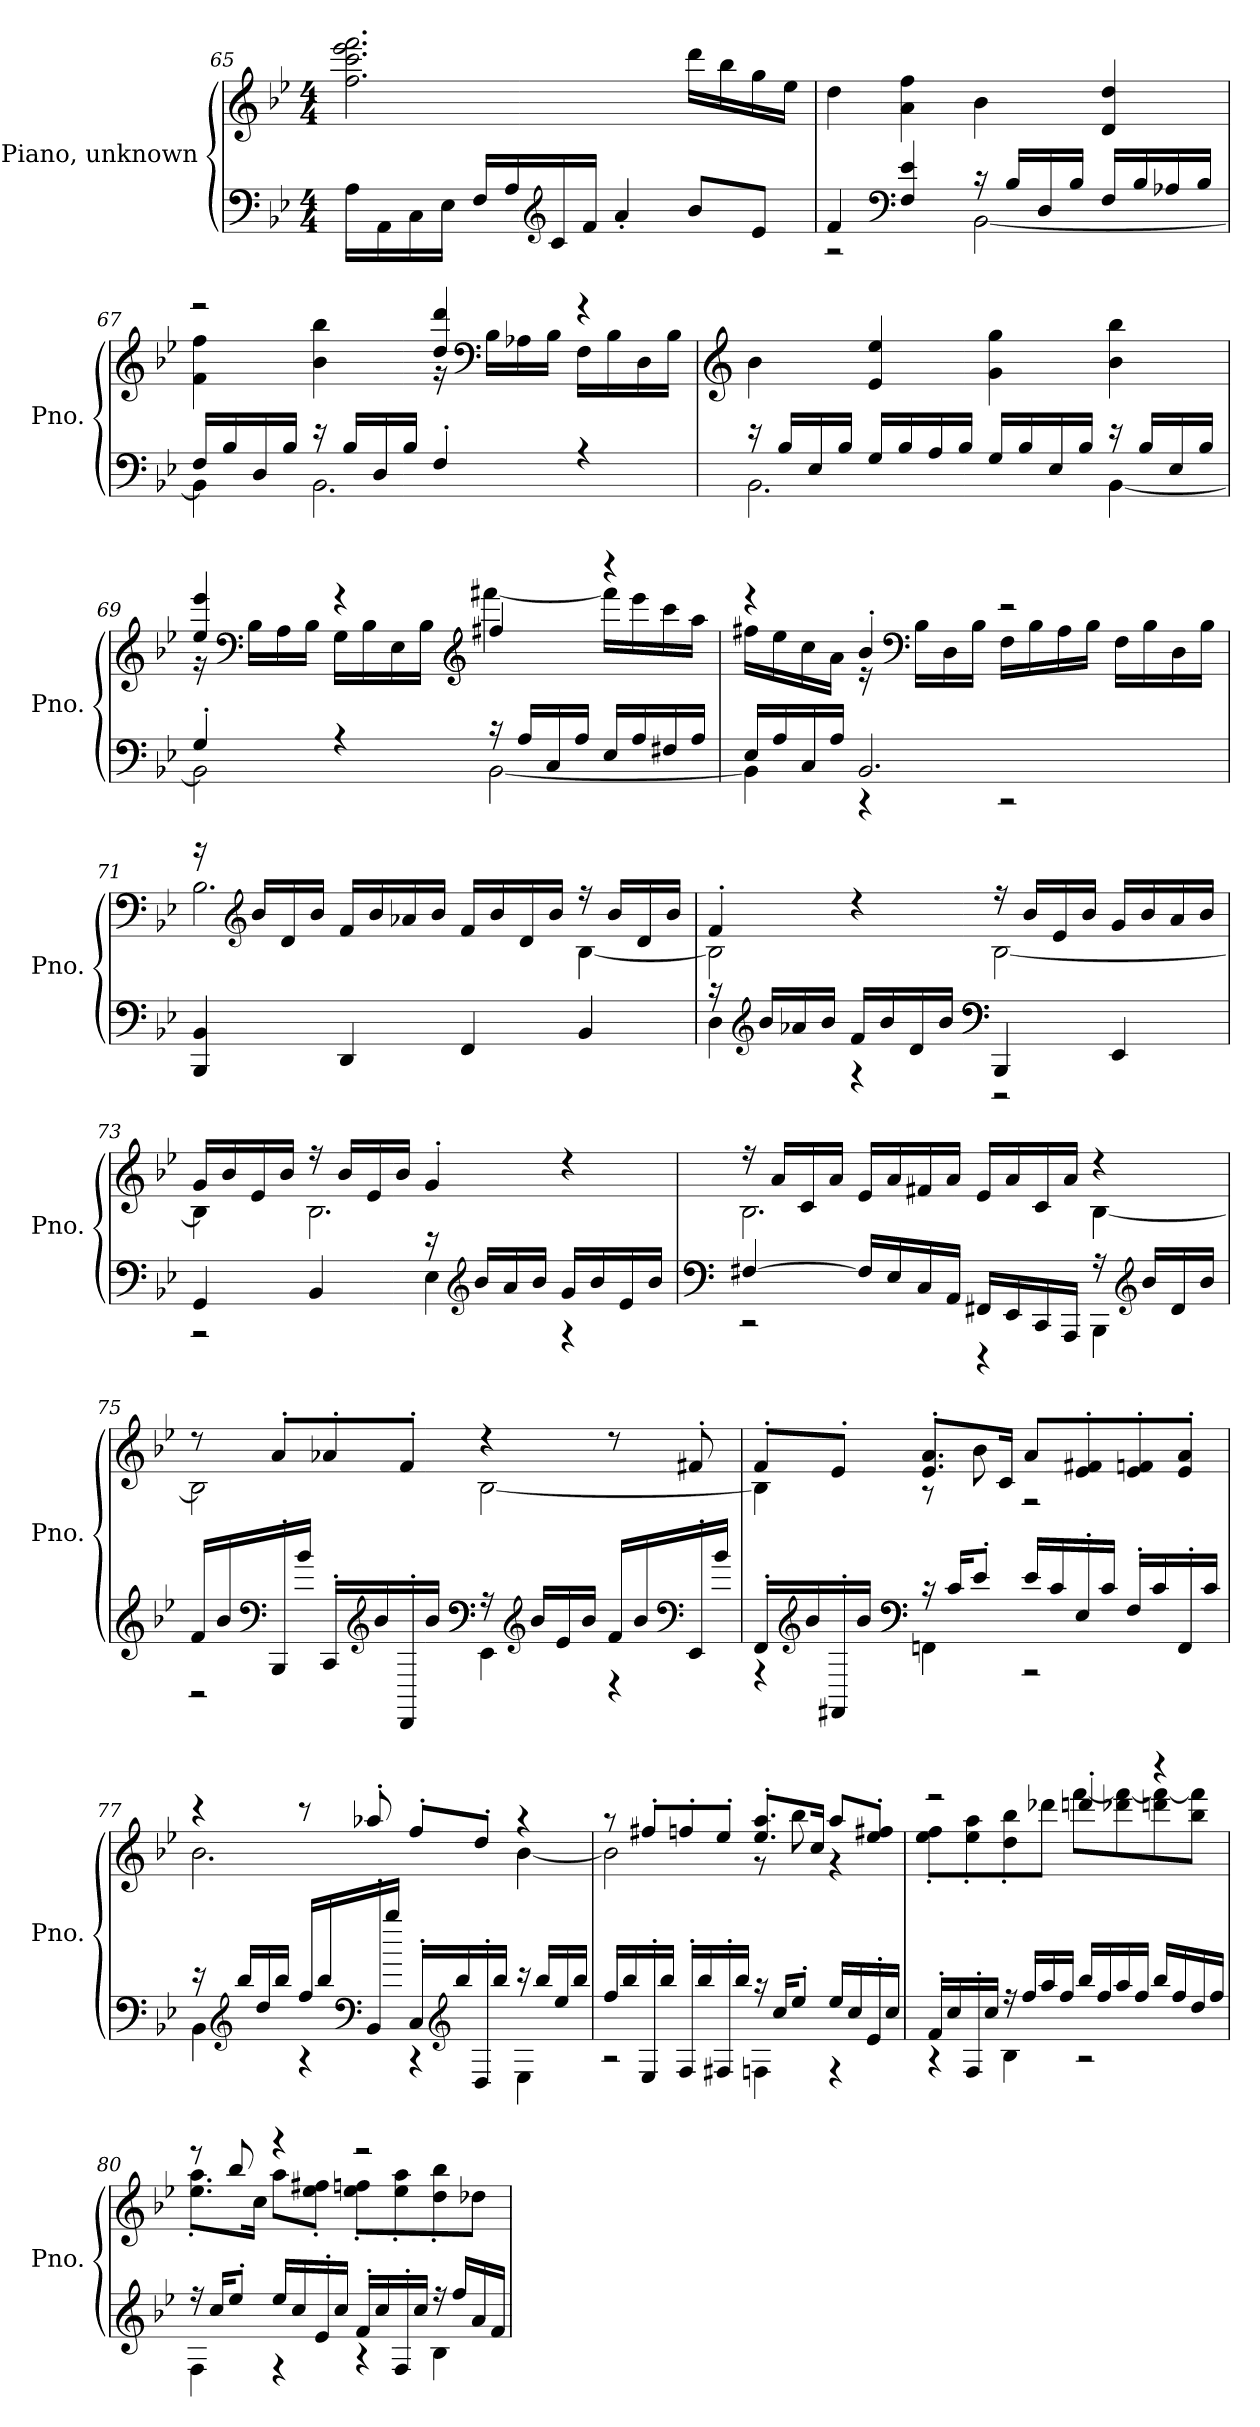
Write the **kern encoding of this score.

**kern	**kern
*part1	*part1
*staff2	*staff1
*I"Piano, unknown	*
*I'Pno.	*
!!LO:LB:g=z
*clefF4	*clefG2
*k[b-e-]	*k[b-e-]
*M4/4	*M4/4
=65	=65
16A\LL	2.ff\ 2.ccc\ 2.eee-\ 2.fff\
16AA\	.
16C\	.
16E-\JJ	.
16F/LL	.
16A/	.
*clefG2	*
16c/	.
16f/JJ	.
4a'/	.
8b-/L	16ddd\LL
.	16bb-\
8e-/J	16gg\
.	16ee-\JJ
=66	=66
*^	*
4f/	2r	4dd\
*clefF4	*	*
4F/ 4e-/	.	4a\ 4ff\
16r	[2BB-\	4b-\
16B-/LL	.	.
16D/	.	.
16B-/JJ	.	.
16F/LL	.	4d/ 4dd/
16B-/	.	.
16A-X/	.	.
16B-/JJ	.	.
!!LO:LB:g=z
=67	=67	=67
*	*	*^
16F/LL	4BB-\]	2r	4f\ 4ff\
16B-/	.	.	.
16D/	.	.	.
16B-/JJ	.	.	.
16r	2.BB-\	.	4b-\ 4bb-\
16B-/LL	.	.	.
16D/	.	.	.
16B-/JJ	.	.	.
4F'/	.	4dd/ 4ddd/	16r
*	*	*clefF4	*
.	.	.	16B-\LL
.	.	.	16A-X\
.	.	.	16B-\JJ
4r	.	4r	16F\LL
.	.	.	16B-\
.	.	.	16D\
.	.	.	16B-\JJ
*	*	*v	*v
=68	=68	=68
*	*	*clefG2
16r	2.BB-\	4b-\
16B-/LL	.	.
16E-/	.	.
16B-/JJ	.	.
16G/LL	.	4e-/ 4ee-/
16B-/	.	.
16A/	.	.
16B-/JJ	.	.
16G/LL	.	4g\ 4gg\
16B-/	.	.
16E-/	.	.
16B-/JJ	.	.
16r	[4BB-\	4b-\ 4bb-\
16B-/LL	.	.
16E-/	.	.
16B-/JJ	.	.
!!LO:LB:g=z
=69	=69	=69
*	*	*^
4G'/	2BB-\]	4ee-/ 4eee-/	16r
*	*	*clefF4	*
.	.	.	16B-\LL
.	.	.	16A\
.	.	.	16B-\JJ
4r	.	4r	16G\LL
.	.	.	16B-\
.	.	.	16E-\
.	.	.	16B-\JJ
*	*	*clefG2	*
16r	[2BB-\	4ff#X/	[4fff#X\
16A/LL	.	.	.
16C/	.	.	.
16A/JJ	.	.	.
16E-/LL	.	4r	16fff#\LL]
16A/	.	.	16eee-\
16F#X/	.	.	16ccc\
16A/JJ	.	.	16aa\JJ
=70	=70	=70	=70
16E-/LL	4BB-\]	4r	16ff#X\LL
16A/	.	.	16ee-\
16C/	.	.	16cc\
16A/JJ	.	.	16a\JJ
2.BB-/	4r	4b-'/	16r
*	*	*clefF4	*
.	.	.	16B-\LL
.	.	.	16D\
.	.	.	16B-\JJ
.	2r	2r	16F\LL
.	.	.	16B-\
.	.	.	16A\
.	.	.	16B-\JJ
.	.	.	16F\LL
.	.	.	16B-\
.	.	.	16D\
.	.	.	16B-\JJ
*v	*v	*	*
!!LO:LB:g=z	!!
=71	=71	=71
4BBB-/ 4BB-/	16r	2.B-\
*	*clefG2	*
.	16b-/LL	.
.	16d/	.
.	16b-/JJ	.
4DD/	16f/LL	.
.	16b-/	.
.	16a-X/	.
.	16b-/JJ	.
4FF/	16f/LL	.
.	16b-/	.
.	16d/	.
.	16b-/JJ	.
4BB-/	16r	[4B-\
.	16b-/LL	.
.	16d/	.
.	16b-/JJ	.
=72	=72	=72
*^	*	*
16r	4D\	4f'/	2B-\]
*clefG2	*	*	*
16b-/LL	.	.	.
16a-X/	.	.	.
16b-/JJ	.	.	.
16f/LL	4r	4r	.
16b-/	.	.	.
16d/	.	.	.
16b-/JJ	.	.	.
*clefF4	*	*	*
4BBB-/	2r	16r	[2B-\
.	.	16b-/LL	.
.	.	16e-/	.
.	.	16b-/JJ	.
4EE-/	.	16g/LL	.
.	.	16b-/	.
.	.	16a/	.
.	.	16b-/JJ	.
!!LO:PB:g=z	!!
=73	=73	=73	=73
4GG/	2r	16g/LL	4B-\]
.	.	16b-/	.
.	.	16e-/	.
.	.	16b-/JJ	.
4BB-/	.	16r	2.B-\
.	.	16b-/LL	.
.	.	16e-/	.
.	.	16b-/JJ	.
16r	4E-\	4g'/	.
*clefG2	*	*	*
16b-/LL	.	.	.
16a/	.	.	.
16b-/JJ	.	.	.
16g/LL	4r	4r	.
16b-/	.	.	.
16e-/	.	.	.
16b-/JJ	.	.	.
=74	=74	=74	=74
*clefF4	*	*	*
[4F#X/	2r	16r	2.B-\
.	.	16a/LL	.
.	.	16c/	.
.	.	16a/JJ	.
16F#/LL]	.	16e-/LL	.
16E-/	.	16a/	.
16C/	.	16f#X/	.
16AA/JJ	.	16a/JJ	.
16FF#X/LL	4r	16e-/LL	.
16EE-/	.	16a/	.
16CC/	.	16c/	.
16AAA/JJ	.	16a/JJ	.
16r	4BBB-\	4r	[4B-\
*clefG2	*	*	*
16b-/LL	.	.	.
16d/	.	.	.
16b-/JJ	.	.	.
!!LO:LB:g=z	!!
=75	=75	=75	=75
16f/LL	2r	8r	2B-\]
16b-/	.	.	.
*clefF4	*	*	*
16BBB-'/	.	8a'/L	.
16b-/JJ	.	.	.
16CC'/LL	.	8a-X'/	.
*clefG2	*	*	*
16b-/	.	.	.
16DD'/	.	8f'/J	.
16b-/JJ	.	.	.
*clefF4	*	*	*
16r	4EE-\	4r	[2B-\
*clefG2	*	*	*
16b-/LL	.	.	.
16e-/	.	.	.
16b-/JJ	.	.	.
16f/LL	4r	8r	.
16b-/	.	.	.
*clefF4	*	*	*
16EE-'/	.	8f#X'/	.
16b-/JJ	.	.	.
!!LO:LB:g=z	!!
=76	=76	=76	=76
16FF'/LL	4r	8f'/L	4B-\]
*clefG2	*	*	*
16b-/	.	.	.
16FF#X'/	.	8e-'/J	.
16b-/JJ	.	.	.
*clefF4	*	*	*
16r	4FFn\	8.e-/' 8.a/'L	8r
16c/KL	.	.	.
8e-'/J	.	.	8b-\
.	.	16c/Jk	.
16e-/LL	2r	8a/L	2r
16c/	.	.	.
16E-'/	.	8e-/' 8f#X/'	.
16c/JJ	.	.	.
16F'/LL	.	8e-/' 8fn/'	.
16c/	.	.	.
16FF'/	.	8e-/' 8a/'J	.
16c/JJ	.	.	.
=77	=77	=77	=77
16r	4BB-\	4r	2.b-\
*clefG2	*	*	*
16bb-/LL	.	.	.
16dd/	.	.	.
16bb-/JJ	.	.	.
16ff/LL	4r	8r	.
16bb-/	.	.	.
*clefF4	*	*	*
16BB-'/	.	8aa-X'/	.
16bb-/JJ	.	.	.
16C'/LL	4r	8ff'/L	.
*clefG2	*	*	*
16bb-/	.	.	.
16D'/	.	8dd'/J	.
16bb-/JJ	.	.	.
16r	4E-\	4r	[4b-\
16bb-/LL	.	.	.
16ee-/	.	.	.
16bb-/JJ	.	.	.
!!LO:LB:g=z	!!
=78	=78	=78	=78
16ff/LL	2r	8r	2b-\]
16bb-/	.	.	.
16E-'/	.	8ff#X'/L	.
16bb-/JJ	.	.	.
16F'/LL	.	8ffn'/	.
16bb-/	.	.	.
16F#X'/	.	8ee-'/J	.
16bb-/JJ	.	.	.
16r	4Fn\	8.ee-/' 8.aa/'L	8r
16cc/KL	.	.	.
8ee-'/J	.	.	8bb-\
.	.	16cc/Jk	.
16ee-/LL	4r	8aa/L	4r
16cc/	.	.	.
16e-'/	.	8ee-/' 8ff#X/'J	.
16cc/JJ	.	.	.
=79	=79	=79	=79
16f'/LL	4r	2r	8ee-\' 8ff\'L
16cc/	.	.	.
16F'/	.	.	8ee-\' 8aa\'
16cc/JJ	.	.	.
16r	4B-\	.	8dd\' 8bb-\'
16ff/LL	.	.	.
16aa/	.	.	8ddd-X\J
16ff/JJ	.	.	.
16bb-/LL	2r	4dddn'/	[8fff\L
16ff/	.	.	.
16aa/	.	.	8ddd-X\ 8fff\_
16ff/JJ	.	.	.
16bb-/LL	.	4r	8dddn\ 8fff\_
16ff/	.	.	.
16dd/	.	.	8bb-\ 8fff\]J
16ff/JJ	.	.	.
!!LO:LB:g=z	!!
=80	=80	=80	=80
16r	4F\	8r	8.ee-\' 8.aa\'L
16cc/KL	.	.	.
8ee-'/J	.	8bb-/	.
.	.	.	16cc\Jk
16ee-/LL	4r	4r	8aa\L
16cc/	.	.	.
16e-'/	.	.	8ee-\' 8ff#X\'J
16cc/JJ	.	.	.
16f'/LL	4r	2r	8ee-\' 8ffn\'L
16cc/	.	.	.
16F'/	.	.	8ee-\' 8aa\'
16cc/JJ	.	.	.
16r	4B-\	.	8dd\' 8bb-\'
16ff/LL	.	.	.
16a/	.	.	8dd-X\J
16f/JJ	.	.	.
*v	*v	*	*
*	*v	*v
=	=
*-	*-
